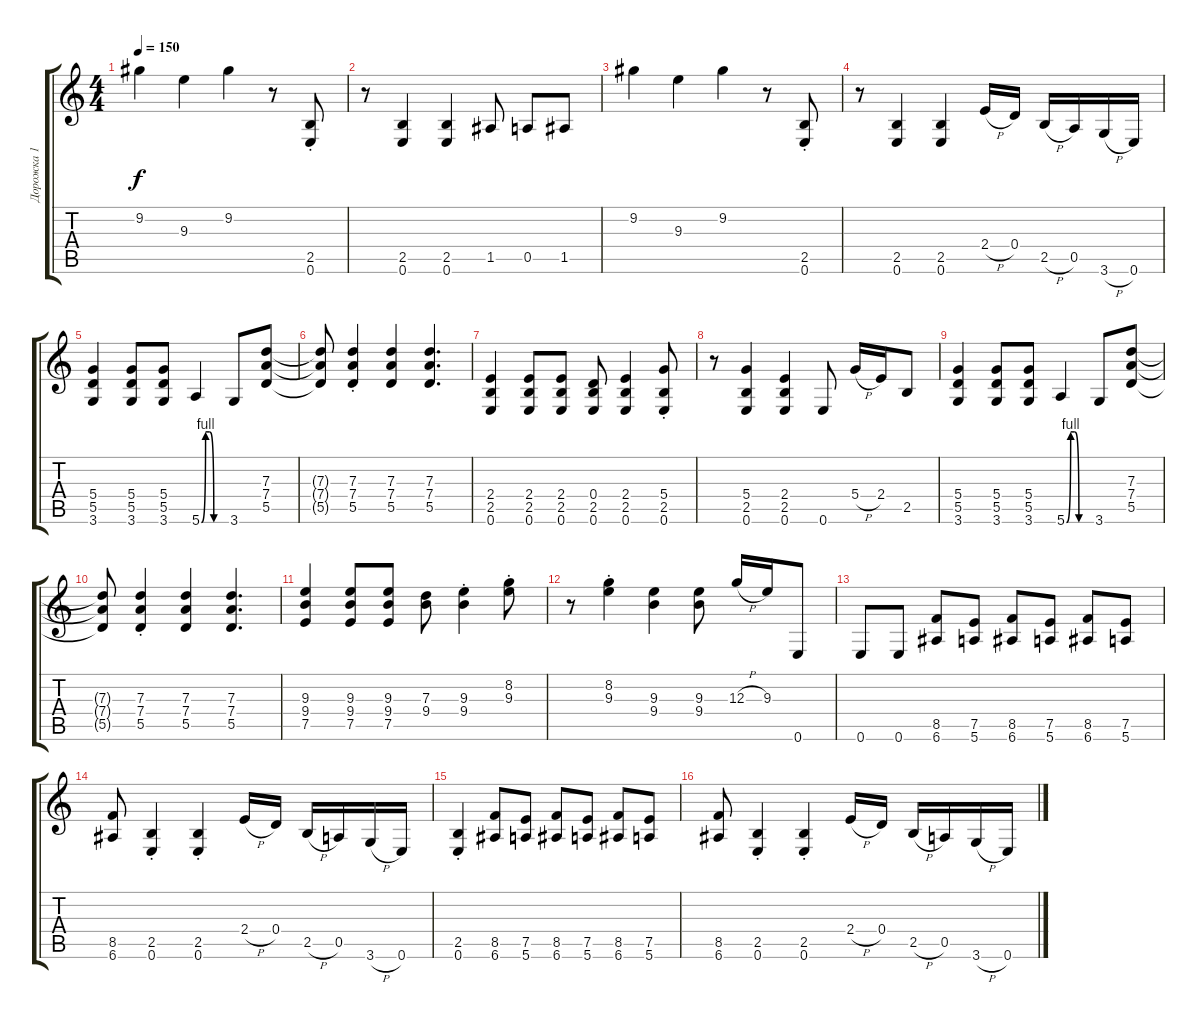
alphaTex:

\track ("Дорожка 1" "Дорожка 1") {instrument distortionguitar}
\staff {score tabs}
\tuning (E4 B3 G3 D3 A2 E2) {hide}
\ts (4 4)
\tempo 150
\clef g2
\ks c
9.2.4{dy f} 9.3.4 9.2.4 r.8 (2.5{st} 0.6{st}).8 |
r.8 (2.5 0.6).4 (2.5 0.6).4 1.5.8 0.5.8 1.5.8 |
9.2.4 9.3.4 9.2.4 r.8 (2.5{st} 0.6{st}).8 |
r.8 (2.5 0.6).4 (2.5 0.6).4 2.4{h}.16 0.4.16 2.5{h}.16 0.5.16 3.6{h}.16 0.6.16 |
(5.4 5.5 3.6).4 (5.4 5.5 3.6).8 (5.4 5.5 3.6).8 5.6{be (custom 0 0 10 4 20 4 30 0 60 0)}.4 3.6.8 (7.3 7.4 5.5).8 |
(7.3{t} 7.4{t} 5.5{t}).8 (7.3{st} 7.4{st} 5.5{st}).4 (7.3 7.4 5.5).4 (7.3 7.4 5.5).4{d} |
(2.4 2.5 0.6).4 (2.4 2.5 0.6).8 (2.4 2.5 0.6).8 (0.4 2.5 0.6).8 (2.4 2.5 0.6).4 (5.4{st} 2.5{st} 0.6{st}).8 |
r.8 (5.4 2.5 0.6).4 (2.4 2.5 0.6).4 0.6.8 5.4{h}.16 2.4.16 2.5.8 |
(5.4 5.5 3.6).4 (5.4 5.5 3.6).8 (5.4 5.5 3.6).8 5.6{be (custom 0 0 10 4 20 4 30 0 60 0)}.4 3.6.8 (7.3 7.4 5.5).8 |
(7.3{t} 7.4{t} 5.5{t}).8 (7.3{st} 7.4{st} 5.5{st}).4 (7.3 7.4 5.5).4 (7.3 7.4 5.5).4{d} |
(9.3 9.4 7.5).4 (9.3 9.4 7.5).8 (9.3 9.4 7.5).8 (7.3 9.4).8 (9.3{st} 9.4{st}).4 (8.2{st} 9.3{st}).8 |
r.8 (8.2{st} 9.3{st}).4 (9.3 9.4).4 (9.3 9.4).8 12.3{h}.16 9.3.16 0.6.8 |
0.6.8 0.6.8 (8.5 6.6).8 (7.5 5.6).8 (8.5 6.6).8 (7.5 5.6).8 (8.5 6.6).8 (7.5 5.6).8 |
(8.5 6.6).8 (2.5{st} 0.6{st}).4 (2.5{st} 0.6{st}).4 2.4{h}.16 0.4.16 2.5{h}.16 0.5.16 3.6{h}.16 0.6.16 |
(2.5{st} 0.6{st}).4 (8.5 6.6).8 (7.5 5.6).8 (8.5 6.6).8 (7.5 5.6).8 (8.5 6.6).8 (7.5 5.6).8 |
(8.5 6.6).8 (2.5{st} 0.6{st}).4 (2.5{st} 0.6{st}).4 2.4{h}.16 0.4.16 2.5{h}.16 0.5.16 3.6{h}.16 0.6.16
